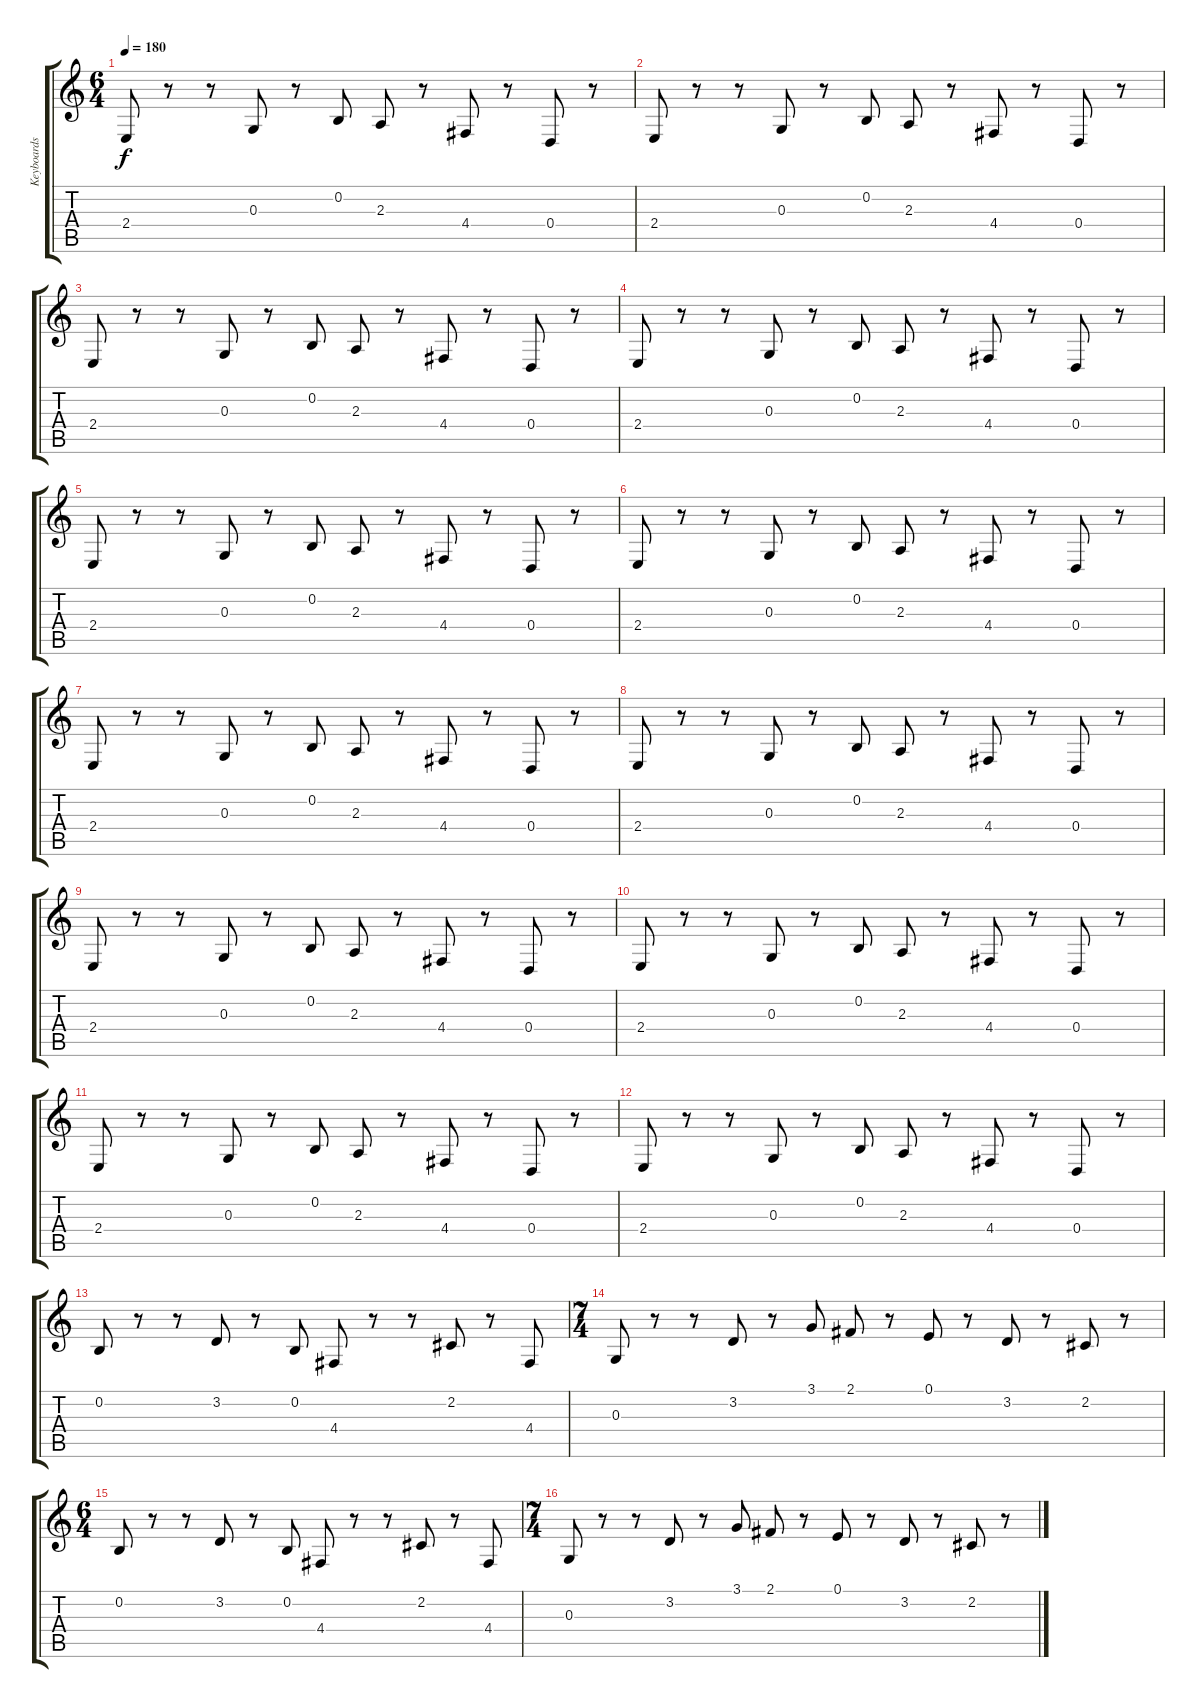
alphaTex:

\track ("Keyboards 2 Right" "Keyboards ") {instrument drawbarorgan}
\staff {score tabs}
\tuning (E4 B3 G3 D3 A2 E2) {hide}
\ts (6 4)
\tempo 180
\clef g2
\ks c
2.4.8{dy f} r.8 r.8 0.3.8 r.8 0.2.8 2.3.8 r.8 4.4.8 r.8 0.4.8 r.8 |
2.4.8 r.8 r.8 0.3.8 r.8 0.2.8 2.3.8 r.8 4.4.8 r.8 0.4.8 r.8 |
2.4.8 r.8 r.8 0.3.8 r.8 0.2.8 2.3.8 r.8 4.4.8 r.8 0.4.8 r.8 |
2.4.8 r.8 r.8 0.3.8 r.8 0.2.8 2.3.8 r.8 4.4.8 r.8 0.4.8 r.8 |
2.4.8 r.8 r.8 0.3.8 r.8 0.2.8 2.3.8 r.8 4.4.8 r.8 0.4.8 r.8 |
2.4.8 r.8 r.8 0.3.8 r.8 0.2.8 2.3.8 r.8 4.4.8 r.8 0.4.8 r.8 |
2.4.8 r.8 r.8 0.3.8 r.8 0.2.8 2.3.8 r.8 4.4.8 r.8 0.4.8 r.8 |
2.4.8 r.8 r.8 0.3.8 r.8 0.2.8 2.3.8 r.8 4.4.8 r.8 0.4.8 r.8 |
2.4.8 r.8 r.8 0.3.8 r.8 0.2.8 2.3.8 r.8 4.4.8 r.8 0.4.8 r.8 |
2.4.8 r.8 r.8 0.3.8 r.8 0.2.8 2.3.8 r.8 4.4.8 r.8 0.4.8 r.8 |
2.4.8 r.8 r.8 0.3.8 r.8 0.2.8 2.3.8 r.8 4.4.8 r.8 0.4.8 r.8 |
2.4.8 r.8 r.8 0.3.8 r.8 0.2.8 2.3.8 r.8 4.4.8 r.8 0.4.8 r.8 |
0.2.8 r.8 r.8 3.2.8 r.8 0.2.8 4.4.8 r.8 r.8 2.2.8 r.8 4.4.8 |
\ts (7 4)
0.3.8 r.8 r.8 3.2.8 r.8 3.1.8 2.1.8 r.8 0.1.8 r.8 3.2.8 r.8 2.2.8 r.8 |
\ts (6 4)
0.2.8 r.8 r.8 3.2.8 r.8 0.2.8 4.4.8 r.8 r.8 2.2.8 r.8 4.4.8 |
\ts (7 4)
0.3.8 r.8 r.8 3.2.8 r.8 3.1.8 2.1.8 r.8 0.1.8 r.8 3.2.8 r.8 2.2.8 r.8
